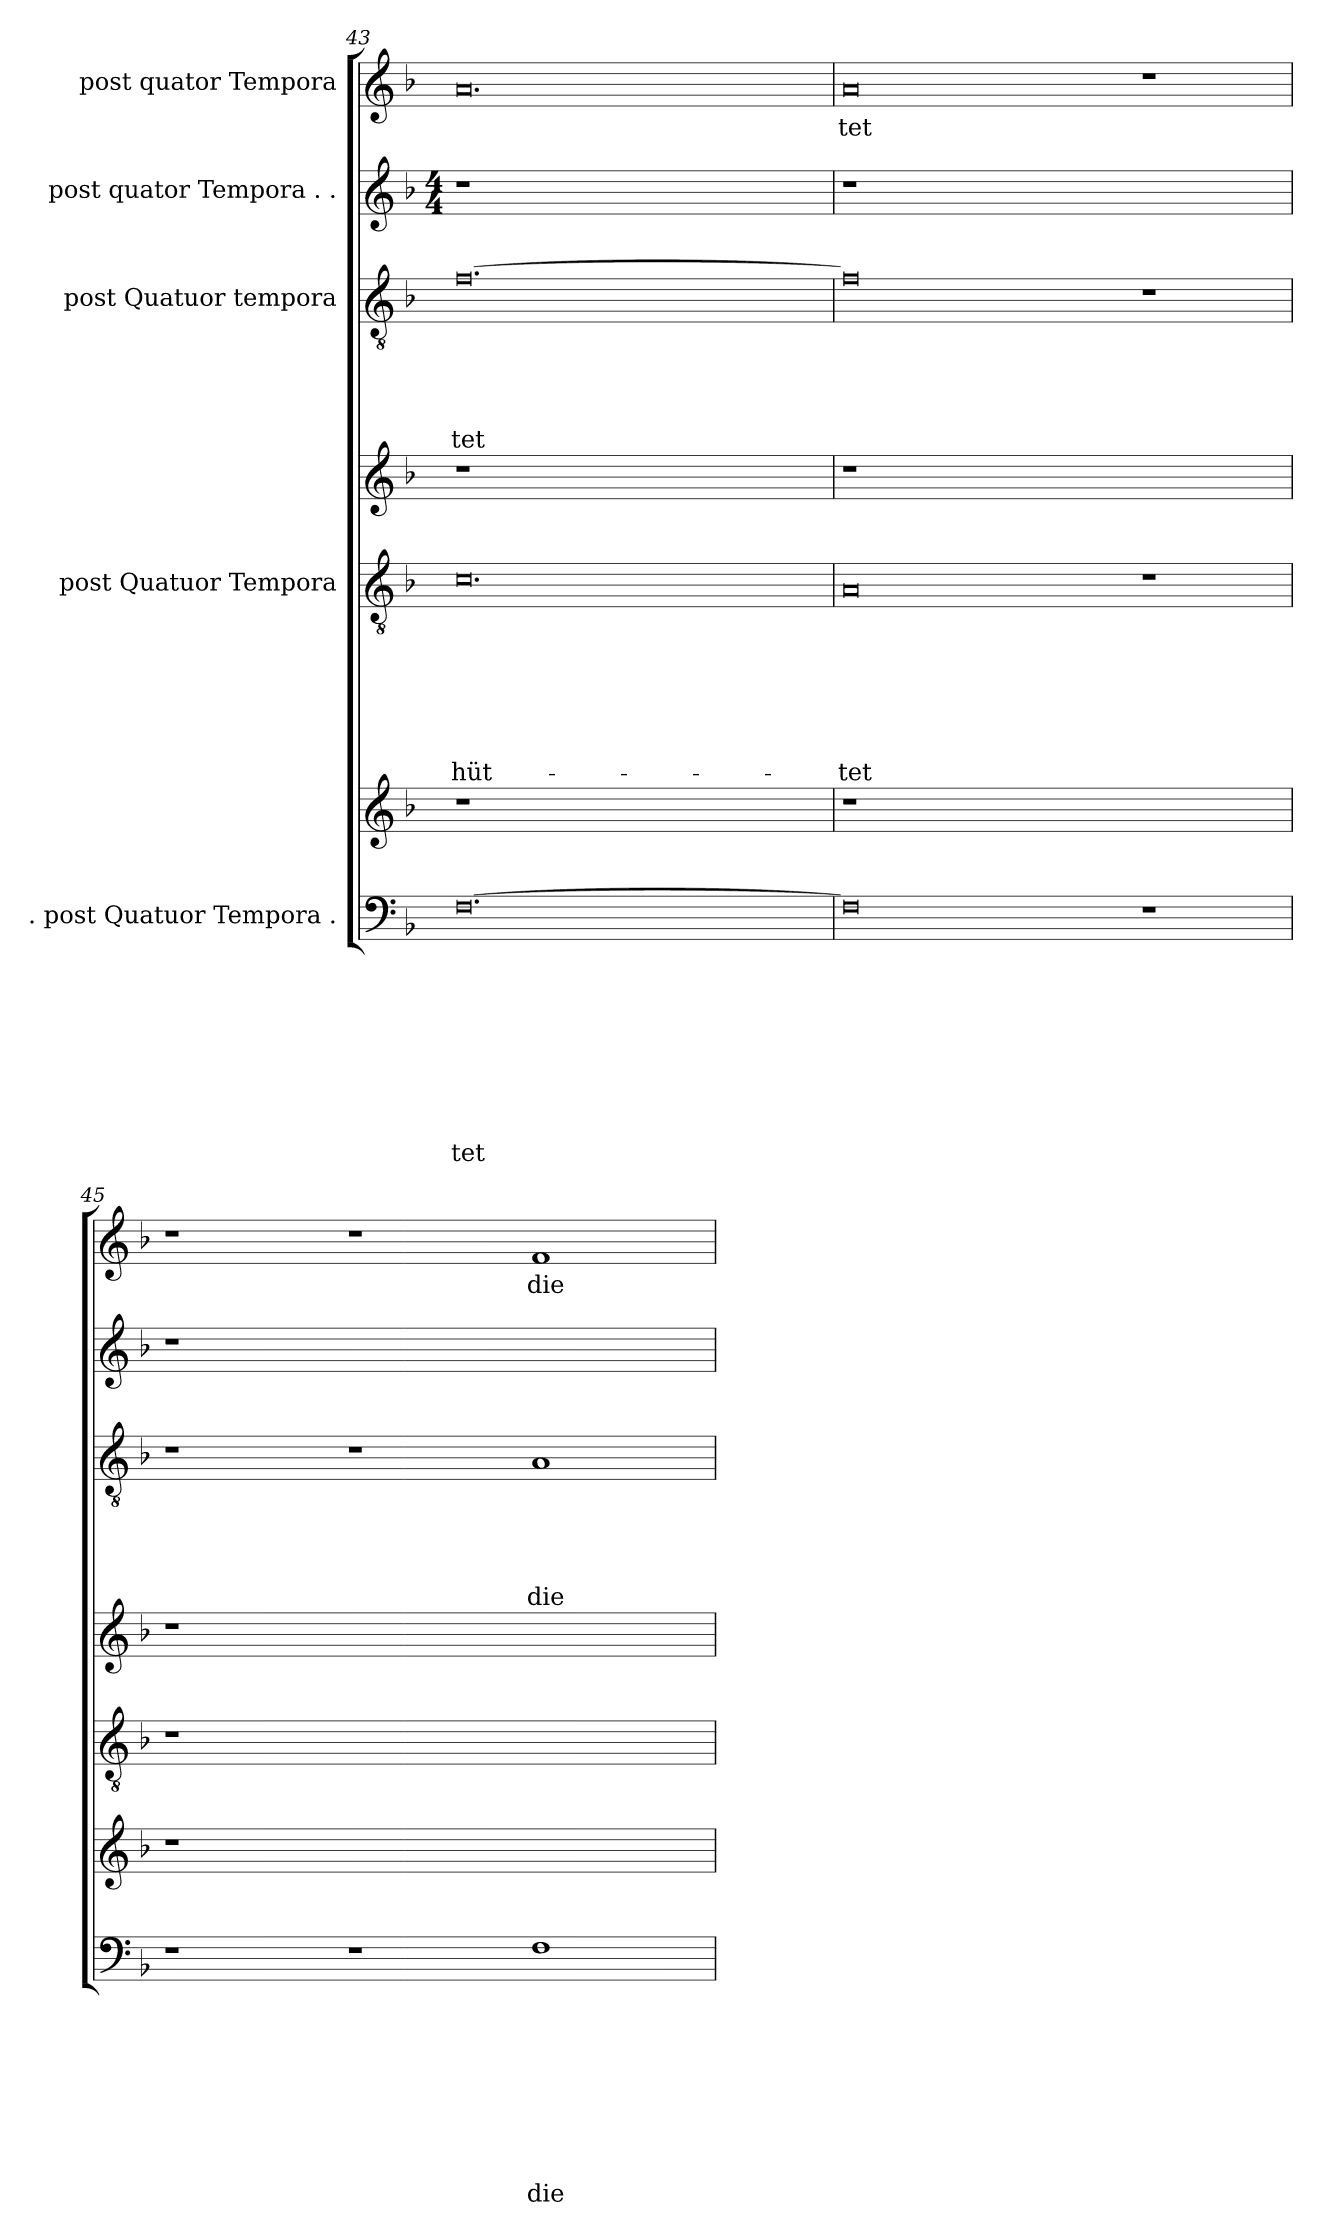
**kern	**text	**text	**text	**text	**text	**text	**text	**text	**text	**kern	**kern	**text	**text	**text	**text	**text	**text	**text	**kern	**kern	**text	**text	**text	**text	**text	**kern	**kern	**text
*part7	*part7	*part7	*part7	*part7	*part7	*part7	*part7	*part7	*part7	*part6	*part5	*part5	*part5	*part5	*part5	*part5	*part5	*part5	*part4	*part3	*part3	*part3	*part3	*part3	*part3	*part2	*part1	*part1
*staff7	*staff7	*staff7	*staff7	*staff7	*staff7	*staff7	*staff7	*staff7	*staff7	*staff6	*staff5	*staff5	*staff5	*staff5	*staff5	*staff5	*staff5	*staff5	*staff4	*staff3	*staff3	*staff3	*staff3	*staff3	*staff3	*staff2	*staff1	*staff1
*I". post Quatuor Tempora .	*	*	*	*	*	*	*	*	*	*	*I"post Quatuor Tempora	*	*	*	*	*	*	*	*	*I"post Quatuor tempora	*	*	*	*	*	*I"post quator Tempora . .	*I"post quator Tempora	*
*clefF4	*	*	*	*	*	*	*	*	*	*clefG2	*clefGv2	*	*	*	*	*	*	*	*clefG2	*clefGv2	*	*	*	*	*	*clefG2	*clefG2	*
*k[b-]	*	*	*	*	*	*	*	*	*	*k[b-]	*k[b-]	*	*	*	*	*	*	*	*k[b-]	*k[b-]	*	*	*	*	*	*k[b-]	*k[b-]	*
*F:	*	*	*	*	*	*	*	*	*	*F:	*F:	*	*	*	*	*	*	*	*F:	*F:	*	*	*	*	*	*F:	*F:	*
*	*	*	*	*	*	*	*	*	*	*	*	*	*	*	*	*	*	*	*	*	*	*	*	*	*	*M4/4	*	*
=43	=43	=43	=43	=43	=43	=43	=43	=43	=43	=43	=43	=43	=43	=43	=43	=43	=43	=43	=43	=43	=43	=43	=43	=43	=43	=43	=43	=43
!	!	!	!	!	!	!	!	!	!LO:LY:b	!	!	!	!	!	!	!	!	!LO:LY:b	!	!	!	!	!	!	!LO:LY:b	!	!	!
[>0.F	.	.	.	.	.	.	.	.	tet	1r	0.c	.	.	.	.	.	.	-hüt-	1r	[>0.f	.	.	.	.	tet	1r	0.a	.
.	.	.	.	.	.	.	.	.	.	0ryy	.	.	.	.	.	.	.	.	0ryy	.	.	.	.	.	.	0ryy	.	.
=44	=44	=44	=44	=44	=44	=44	=44	=44	=44	=44	=44	=44	=44	=44	=44	=44	=44	=44	=44	=44	=44	=44	=44	=44	=44	=44	=44	=44
!	!	!	!	!	!	!	!	!	!	!	!	!	!	!	!	!	!	!LO:LY:b	!	!	!	!	!	!	!	!	!	!LO:LY:b
0F]	.	.	.	.	.	.	.	.	.	1r	0A	.	.	.	.	.	.	-tet	1r	0f]	.	.	.	.	.	1r	0a	tet
.	.	.	.	.	.	.	.	.	.	0ryy	.	.	.	.	.	.	.	.	0ryy	.	.	.	.	.	.	0ryy	.	.
1r	.	.	.	.	.	.	.	.	.	.	1r	.	.	.	.	.	.	.	.	1r	.	.	.	.	.	.	1r	.
!!LO:LB:g=z
=45	=45	=45	=45	=45	=45	=45	=45	=45	=45	=45	=45	=45	=45	=45	=45	=45	=45	=45	=45	=45	=45	=45	=45	=45	=45	=45	=45	=45
1r	.	.	.	.	.	.	.	.	.	1r	1r	.	.	.	.	.	.	.	1r	1r	.	.	.	.	.	1r	1r	.
1r	.	.	.	.	.	.	.	.	.	0ryy	0ryy	.	.	.	.	.	.	.	0ryy	1r	.	.	.	.	.	0ryy	1r	.
!	!	!	!	!	!	!	!	!	!LO:LY:b	!	!	!	!	!	!	!	!	!	!	!	!	!	!	!	!LO:LY:b	!	!	!LO:LY:b
1F	.	.	.	.	.	.	.	.	die	.	.	.	.	.	.	.	.	.	.	1A	.	.	.	.	die	.	1f	die
=	=	=	=	=	=	=	=	=	=	=	=	=	=	=	=	=	=	=	=	=	=	=	=	=	=	=	=	=
*-	*-	*-	*-	*-	*-	*-	*-	*-	*-	*-	*-	*-	*-	*-	*-	*-	*-	*-	*-	*-	*-	*-	*-	*-	*-	*-	*-	*-
